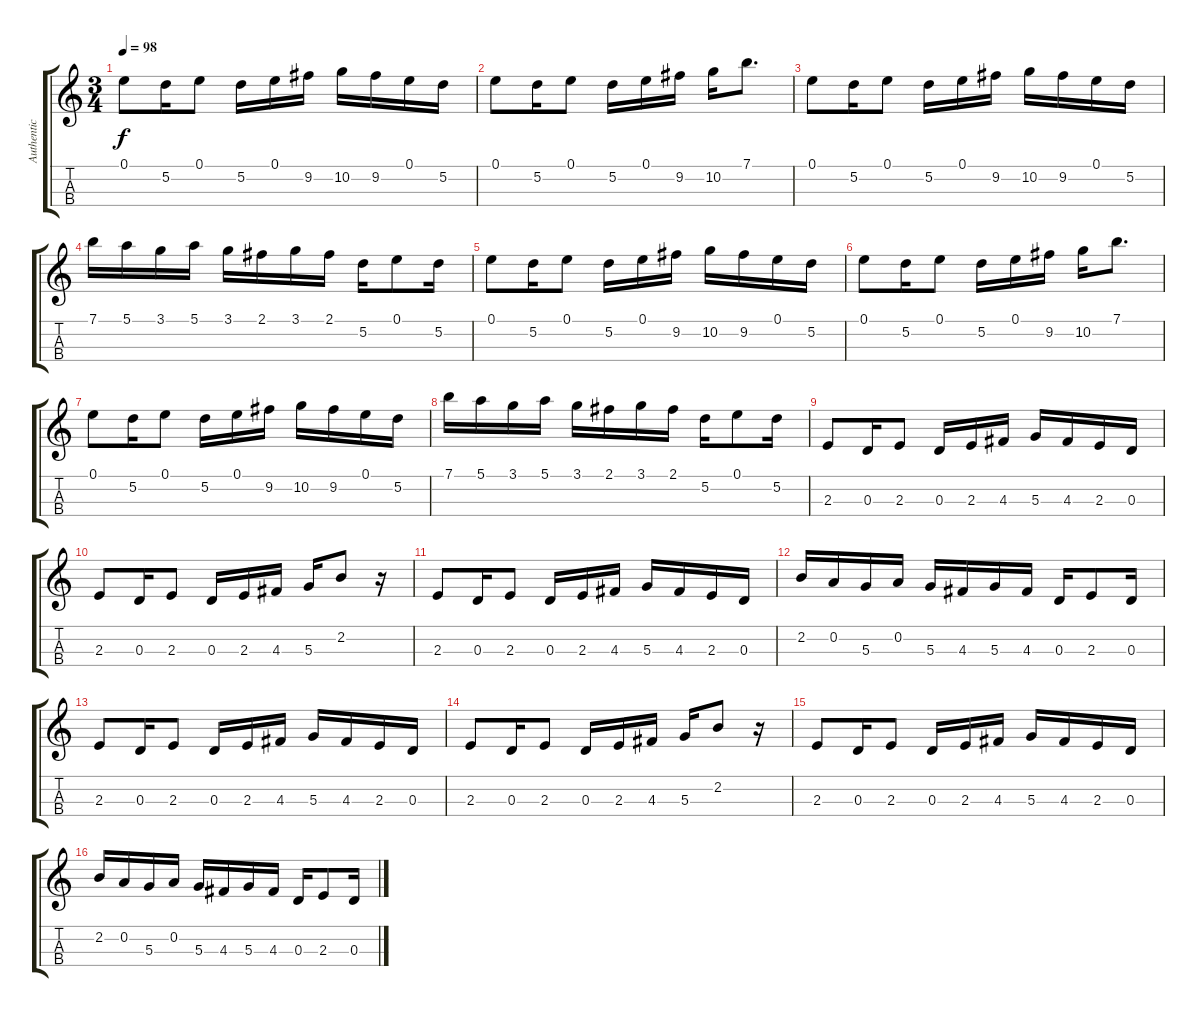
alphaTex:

\track ("Authentic instrument is Mandolin" "Authentic ") {instrument acousticguitarsteel}
\staff {score tabs}
\tuning (E4 A3 D3 G2) {hide}
\ts (3 4)
\tempo 98
\clef g2
\ks c
0.1.8{dy f} 5.2.16 0.1.8 5.2.16 0.1.16 9.2.16 10.2.16 9.2.16 0.1.16 5.2.16 |
0.1.8 5.2.16 0.1.8 5.2.16 0.1.16 9.2.16 10.2.16 7.1.8{d} |
0.1.8 5.2.16 0.1.8 5.2.16 0.1.16 9.2.16 10.2.16 9.2.16 0.1.16 5.2.16 |
7.1.16 5.1.16 3.1.16 5.1.16 3.1.16 2.1.16 3.1.16 2.1.16 5.2.16 0.1.8 5.2.16 |
0.1.8 5.2.16 0.1.8 5.2.16 0.1.16 9.2.16 10.2.16 9.2.16 0.1.16 5.2.16 |
0.1.8 5.2.16 0.1.8 5.2.16 0.1.16 9.2.16 10.2.16 7.1.8{d} |
0.1.8 5.2.16 0.1.8 5.2.16 0.1.16 9.2.16 10.2.16 9.2.16 0.1.16 5.2.16 |
7.1.16 5.1.16 3.1.16 5.1.16 3.1.16 2.1.16 3.1.16 2.1.16 5.2.16 0.1.8 5.2.16 |
2.3.8 0.3.16 2.3.8 0.3.16 2.3.16 4.3.16 5.3.16 4.3.16 2.3.16 0.3.16 |
2.3.8 0.3.16 2.3.8 0.3.16 2.3.16 4.3.16 5.3.16 2.2.8 r.16 |
2.3.8 0.3.16 2.3.8 0.3.16 2.3.16 4.3.16 5.3.16 4.3.16 2.3.16 0.3.16 |
2.2.16 0.2.16 5.3.16 0.2.16 5.3.16 4.3.16 5.3.16 4.3.16 0.3.16 2.3.8 0.3.16 |
2.3.8 0.3.16 2.3.8 0.3.16 2.3.16 4.3.16 5.3.16 4.3.16 2.3.16 0.3.16 |
2.3.8 0.3.16 2.3.8 0.3.16 2.3.16 4.3.16 5.3.16 2.2.8 r.16 |
2.3.8 0.3.16 2.3.8 0.3.16 2.3.16 4.3.16 5.3.16 4.3.16 2.3.16 0.3.16 |
2.2.16 0.2.16 5.3.16 0.2.16 5.3.16 4.3.16 5.3.16 4.3.16 0.3.16 2.3.8 0.3.16
